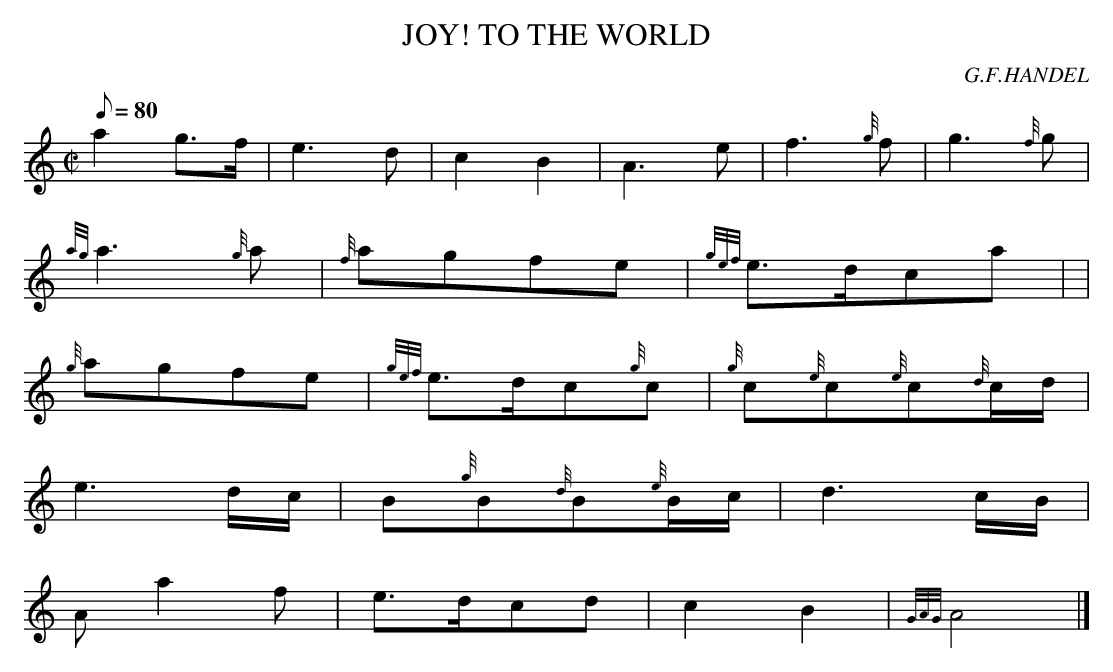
X:1
T:JOY! TO THE WORLD
M:C|
L:1/8
Q:80
C:G.F.HANDEL
K:HP
a2g3/2f/2 | \
e3d | \
c2B2 | \
A3e | \
f3{g}f | \
g3{f}g |
{ag}a3{g}a | \
{f}agfe | \
{gef}e3/2d/2ca| |
{g}agfe | \
{gef}e3/2d/2c{g}c | \
{g}c{e}c{e}c{d}c/2d/2 |
e3d/2c/2 | \
B{g}B{d}B{e}B/2c/2 | \
d3c/2B/2 |
Aa2f | \
e3/2d/2cd | \
c2B2 | \
{GAG}A4|]
